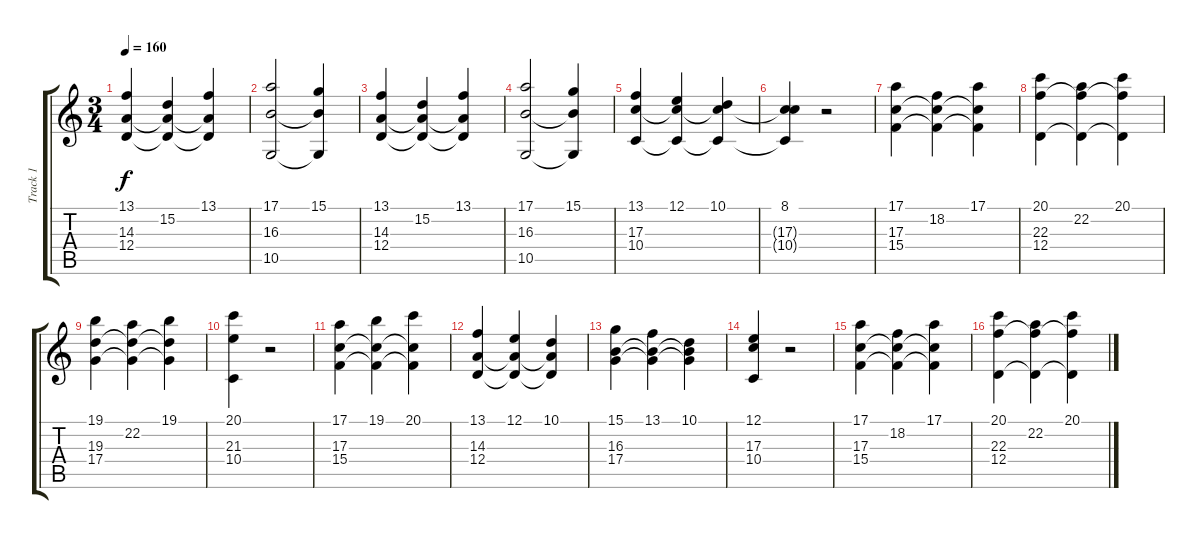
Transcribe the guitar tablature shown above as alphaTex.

\track ("Track 1" "Track 1") {instrument panflute}
\staff {score tabs}
\tuning (E4 B3 G3 D3 A2 E2) {hide}
\ts (3 4)
\tempo 160
\clef g2
\ks c
(13.1 14.3 12.4).4{dy f} (15.2 14.3{t} 12.4{t}).4 (13.1 14.3{t} 12.4{t}).4 |
(17.1 16.3 10.5).2 (15.1 16.3{t} 10.5{t}).4 |
(13.1 14.3 12.4).4 (15.2 14.3{t} 12.4{t}).4 (13.1 14.3{t} 12.4{t}).4 |
(17.1 16.3 10.5).2 (15.1 16.3{t} 10.5{t}).4 |
(13.1 17.3 10.4).4 (12.1 17.3{t} 10.4{t}).4 (10.1 17.3{t} 10.4{t}).4 |
(8.1 17.3{t} 10.4{t}).4 r.2 |
(17.1 17.3 15.4).4 (18.2 17.3{t} 15.4{t}).4 (17.1 17.3{t} 15.4{t}).4 |
(20.1 22.3 12.4).4 (22.2 22.3{t} 12.4{t}).4 (20.1 22.3{t} 12.4{t}).4 |
(19.1 19.3 17.4).4 (22.2 19.3{t} 17.4{t}).4 (19.1 19.3{t} 17.4{t}).4 |
(20.1 21.3 10.4).4 r.2 |
(17.1 17.3 15.4).4 (19.1 17.3{t} 15.4{t}).4 (20.1 17.3{t} 15.4{t}).4 |
(13.1 14.3 12.4).4 (12.1 14.3{t} 12.4{t}).4 (10.1 14.3{t} 12.4{t}).4 |
(15.1 16.3 17.4).4 (13.1 16.3{t} 17.4{t}).4 (10.1 16.3{t} 17.4{t}).4 |
(12.1 17.3 10.4).4 r.2 |
(17.1 17.3 15.4).4 (18.2 17.3{t} 15.4{t}).4 (17.1 17.3{t} 15.4{t}).4 |
(20.1 22.3 12.4).4 (22.2 22.3{t} 12.4{t}).4 (20.1 22.3{t} 12.4{t}).4
